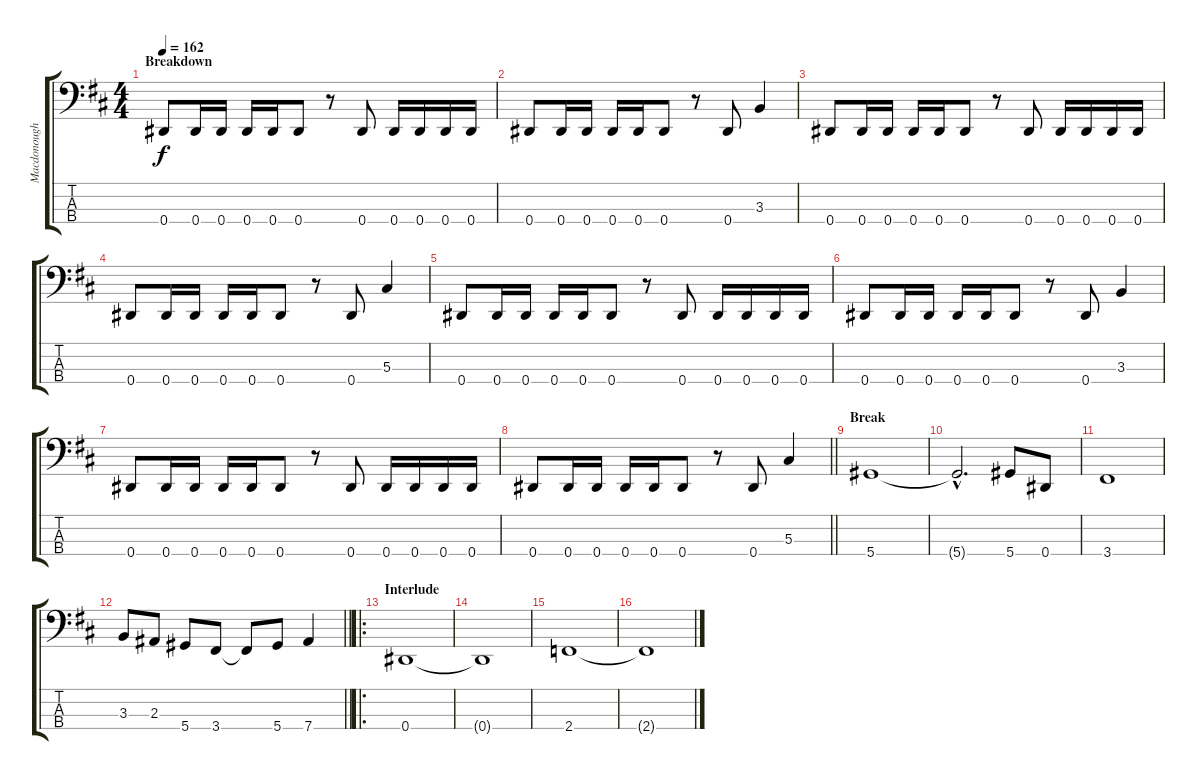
\track ("Macdonough" "Macdonough") {instrument electricbassfinger}
\staff {score tabs}
\tuning (Gb2 Db2 Ab1 Eb1) {hide}
\ts (4 4)
\section ("" "Breakdown")
\tempo 162
\clef f4
\ks d
0.4.8{dy f} 0.4.16 0.4.16 0.4.16 0.4.16 0.4.8 r.8 0.4.8 0.4.16 0.4.16 0.4.16 0.4.16 |
0.4.8 0.4.16 0.4.16 0.4.16 0.4.16 0.4.8 r.8 0.4.8 3.3.4 |
0.4.8 0.4.16 0.4.16 0.4.16 0.4.16 0.4.8 r.8 0.4.8 0.4.16 0.4.16 0.4.16 0.4.16 |
0.4.8 0.4.16 0.4.16 0.4.16 0.4.16 0.4.8 r.8 0.4.8 5.3.4 |
0.4.8 0.4.16 0.4.16 0.4.16 0.4.16 0.4.8 r.8 0.4.8 0.4.16 0.4.16 0.4.16 0.4.16 |
0.4.8 0.4.16 0.4.16 0.4.16 0.4.16 0.4.8 r.8 0.4.8 3.3.4 |
0.4.8 0.4.16 0.4.16 0.4.16 0.4.16 0.4.8 r.8 0.4.8 0.4.16 0.4.16 0.4.16 0.4.16 |
\barLineRight lightlight
0.4.8 0.4.16 0.4.16 0.4.16 0.4.16 0.4.8 r.8 0.4.8 5.3.4 |
\section ("" "Break")
5.4.1 |
5.4{hac t}.2{d} 5.4.8 0.4.8 |
3.4.1 |
\barLineRight lightlight
3.3.8 2.3.8 5.4.8 3.4.8 3.4{t}.8 5.4.8 7.4.4 |
\ro
\section ("" "Interlude")
0.4.1 |
0.4{t}.1 |
2.4.1 |
2.4{t}.1
